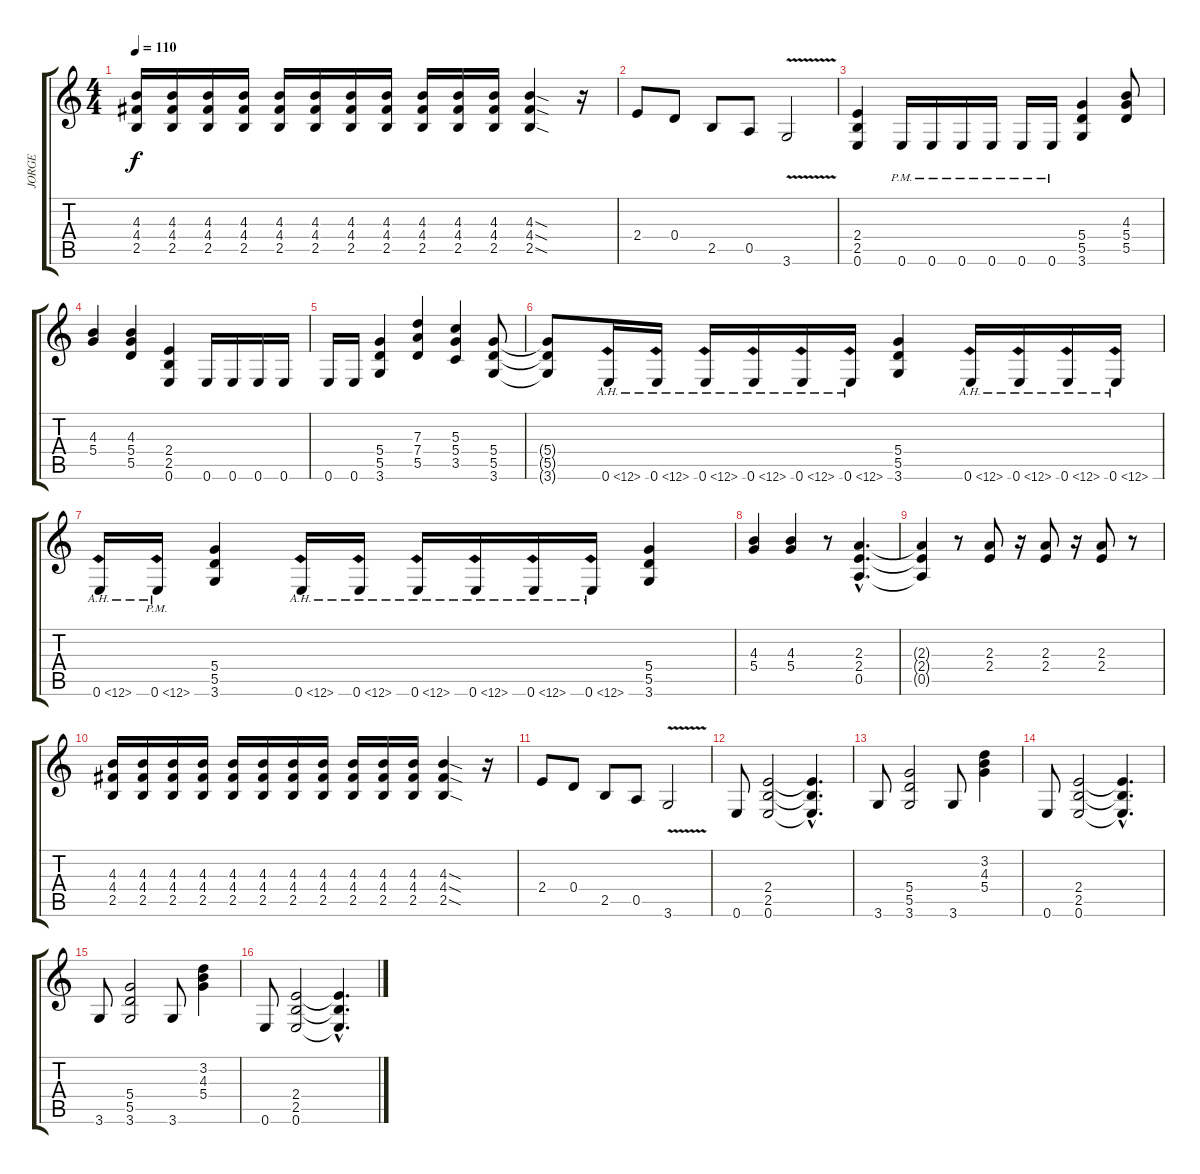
\track ("JORGE" "JORGE") {instrument overdrivenguitar}
\staff {score tabs}
\tuning (E4 B3 G3 D3 A2 E2) {hide}
\ts (4 4)
\tempo 110
\clef g2
\ks c
(4.3 4.4 2.5).16{dy f} (4.3 4.4 2.5).16 (4.3 4.4 2.5).16 (4.3 4.4 2.5).16 (4.3 4.4 2.5).16 (4.3 4.4 2.5).16 (4.3 4.4 2.5).16 (4.3 4.4 2.5).16 (4.3 4.4 2.5).16 (4.3 4.4 2.5).16 (4.3 4.4 2.5).16 (4.3{sod} 4.4{sod} 2.5{sod}).4 r.16 |
2.4.8 0.4.8 2.5.8 0.5.8 3.6{v}.2 |
(2.4 2.5 0.6).4 0.6{pm}.16 0.6{pm}.16 0.6{pm}.16 0.6{pm}.16 0.6{pm}.16 0.6{pm}.16 (5.4 5.5 3.6).4 (4.3 5.4 5.5).8 |
(4.3 5.4).4 (4.3 5.4 5.5).4 (2.4 2.5 0.6).4 0.6.16 0.6.16 0.6.16 0.6.16 |
0.6.16 0.6.16 (5.4 5.5 3.6).4 (7.3 7.4 5.5).4 (5.3 5.4 3.5).4 (5.4 5.5 3.6).8 |
(5.4{t} 5.5{t} 3.6{t}).8 0.6{ah 12}.16 0.6{ah 12}.16 0.6{ah 12}.16 0.6{ah 12}.16 0.6{ah 12}.16 0.6{ah 12}.16 (5.4 5.5 3.6).4 0.6{ah 12}.16 0.6{ah 12}.16 0.6{ah 12}.16 0.6{ah 12}.16 |
0.6{ah 12}.16 0.6{ah 12 pm}.16 (5.4 5.5 3.6).4 0.6{ah 12}.16 0.6{ah 12}.16 0.6{ah 12}.16 0.6{ah 12}.16 0.6{ah 12}.16 0.6{ah 12}.16 (5.4 5.5 3.6).4 |
(4.3 5.4).4 (4.3 5.4).4 r.8 (2.3{hac} 2.4{hac} 0.5{hac}).4{d} |
(2.3{t} 2.4{t} 0.5{t}).4 r.8 (2.3 2.4).8 r.16 (2.3 2.4).8 r.16 (2.3 2.4).8 r.8 |
(4.3 4.4 2.5).16 (4.3 4.4 2.5).16 (4.3 4.4 2.5).16 (4.3 4.4 2.5).16 (4.3 4.4 2.5).16 (4.3 4.4 2.5).16 (4.3 4.4 2.5).16 (4.3 4.4 2.5).16 (4.3 4.4 2.5).16 (4.3 4.4 2.5).16 (4.3 4.4 2.5).16 (4.3{sod} 4.4{sod} 2.5{sod}).4 r.16 |
2.4.8 0.4.8 2.5.8 0.5.8 3.6{v}.2 |
0.6.8 (2.4 2.5 0.6).2 (2.4{hac t} 2.5{hac t} 0.6{hac t}).4{d} |
3.6.8 (5.4 5.5 3.6).2 3.6.8 (3.2 4.3 5.4).4 |
0.6.8 (2.4 2.5 0.6).2 (2.4{hac t} 2.5{hac t} 0.6{hac t}).4{d} |
3.6.8 (5.4 5.5 3.6).2 3.6.8 (3.2 4.3 5.4).4 |
0.6.8 (2.4 2.5 0.6).2 (2.4{hac t} 2.5{hac t} 0.6{hac t}).4{d}
